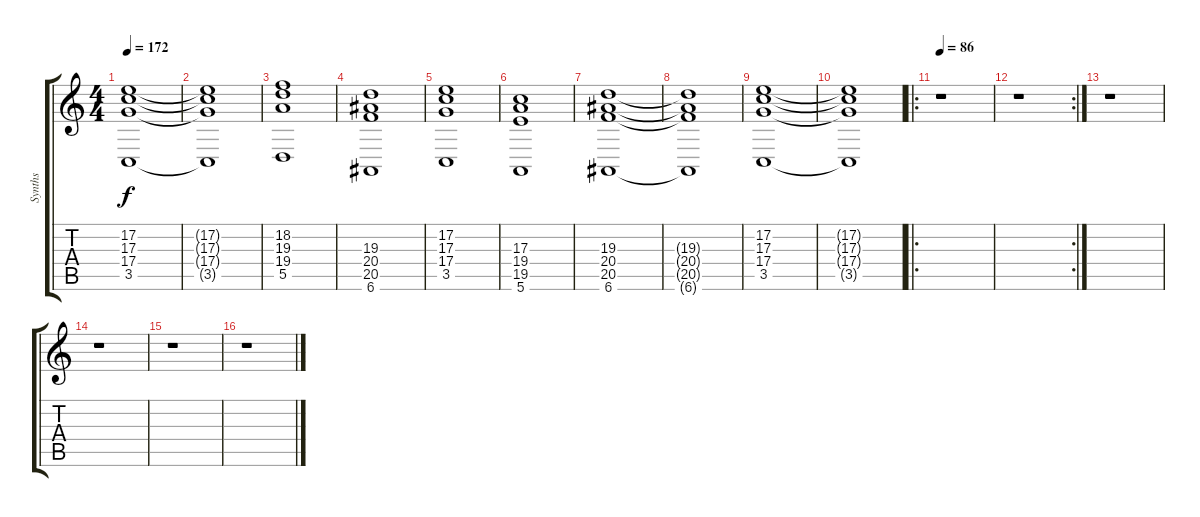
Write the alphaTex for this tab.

\track ("Synths" "Synths") {instrument stringensemble1}
\staff {score tabs}
\tuning (E4 B3 G3 D3 A2 E2) {hide}
\ts (4 4)
\tempo 172
\clef g2
\ks c
(17.2 17.3 17.4 3.5).1{dy f} |
(17.2{t} 17.3{t} 17.4{t} 3.5{t}).1 |
(18.2 19.3 19.4 5.5).1 |
(19.3 20.4 20.5 6.6).1 |
(17.2 17.3 17.4 3.5).1 |
(17.3 19.4 19.5 5.6).1 |
(19.3 20.4 20.5 6.6).1 |
(19.3{t} 20.4{t} 20.5{t} 6.6{t}).1 |
(17.2 17.3 17.4 3.5).1 |
(17.2{t} 17.3{t} 17.4{t} 3.5{t}).1 |
\ro
\tempo 86
r.1 |
\rc 2
r.1 |
r.1 |
r.1 |
r.1 |
r.1
